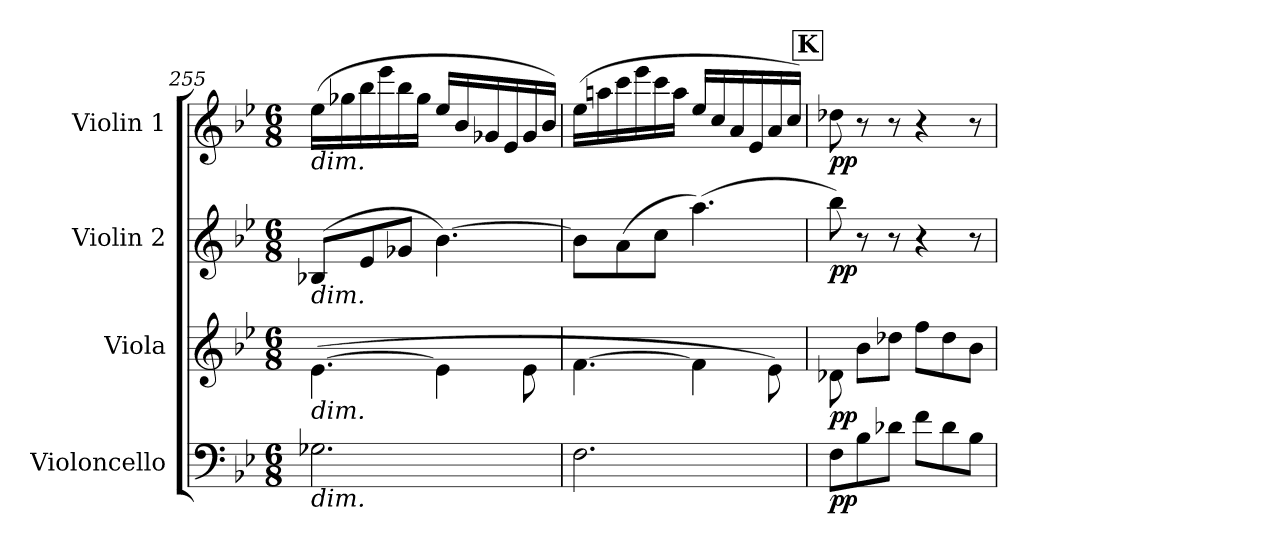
**kern	**dynam	**kern	**dynam	**kern	**dynam	**kern	**dynam
*part4	*part4	*part3	*part3	*part2	*part2	*part1	*part1
*staff4	*staff4	*staff3	*staff3	*staff2	*staff2	*staff1	*staff1
*I"Violoncello	*	*I"Viola	*	*I"Violin 2	*	*I"Violin 1	*
*I'Vc	*	*I'Vla	*	*I'Vln	*	*I'Vln	*
!!LO:LB:g=z
*clefF4	*	*clefG2	*	*clefG2	*	*clefG2	*
*k[b-e-]	*	*k[b-e-]	*	*k[b-e-]	*	*k[b-e-]	*
*M6/8	*	*M6/8	*	*M6/8	*	*M6/8	*
=255	=255	=255	=255	=255	=255	=255	=255
!	!	!	!	!	!	!LO:TX:b:i:t=dim.	!
!	!	!	!	!LO:TX:b:i:t=dim.	!	!	!
!	!	!LO:TX:b:i:t=dim.	!	!	!	!	!
!LO:TX:b:i:t=dim.	!	!	!	!	!	!	!
2.G-X\	.	([4.e-\	.	(8B-X/L	.	(16ee-\LL	.
.	.	.	.	.	.	16gg-X\	.
.	.	.	.	8e-/	.	16bb-\	.
.	.	.	.	.	.	16eee-\	.
.	.	.	.	8g-X/J	.	16bb-\	.
.	.	.	.	.	.	16gg-\JJ	.
.	.	4e-\]	.	[4.b-\)	.	16ee-/LL	.
.	.	.	.	.	.	16b-/	.
.	.	.	.	.	.	16g-X/	.
.	.	.	.	.	.	16e-/	.
.	.	8e-\	.	.	.	16g-/	.
.	.	.	.	.	.	16b-/JJ)	.
=256	=256	=256	=256	=256	=256	=256	=256
2.F\	.	[4.f\	.	8b-\L]	.	(16ee-\LL	.
.	.	.	.	.	.	16aan\	.
.	.	.	.	(8a\	.	16ccc\	.
.	.	.	.	.	.	16eee-\	.
.	.	.	.	8cc\J	.	16ccc\	.
.	.	.	.	.	.	16aa\JJ	.
.	.	4f\]	.	(4.aa\)	.	16ee-/LL	.
.	.	.	.	.	.	16cc/	.
.	.	.	.	.	.	16a/	.
.	.	.	.	.	.	16e-/	.
.	.	8e-\)	.	.	.	16a/	.
.	.	.	.	.	.	16cc/JJ)	.
!!LO:LB:g=z
!!LO:REH:place=s1:a:B:cj:fs=14:t=K
=257	=257	=257	=257	=257	=257	=257	=257
!	!LO:DY:b	!	!LO:DY:b	!	!LO:DY:b	!	!LO:DY:b
8F\L	pp	8d-X\	pp	8bb-\)	pp	8dd-X\	pp
8B-\	.	8b-\L	.	8r	.	8r	.
8d-X\J	.	8dd-X\J	.	8r	.	8r	.
8f\L	.	8ff\L	.	4r	.	4r	.
8d-\	.	8dd-\	.	.	.	.	.
8B-\J	.	8b-\J	.	8r	.	8r	.
=	=	=	=	=	=	=	=
*-	*-	*-	*-	*-	*-	*-	*-
